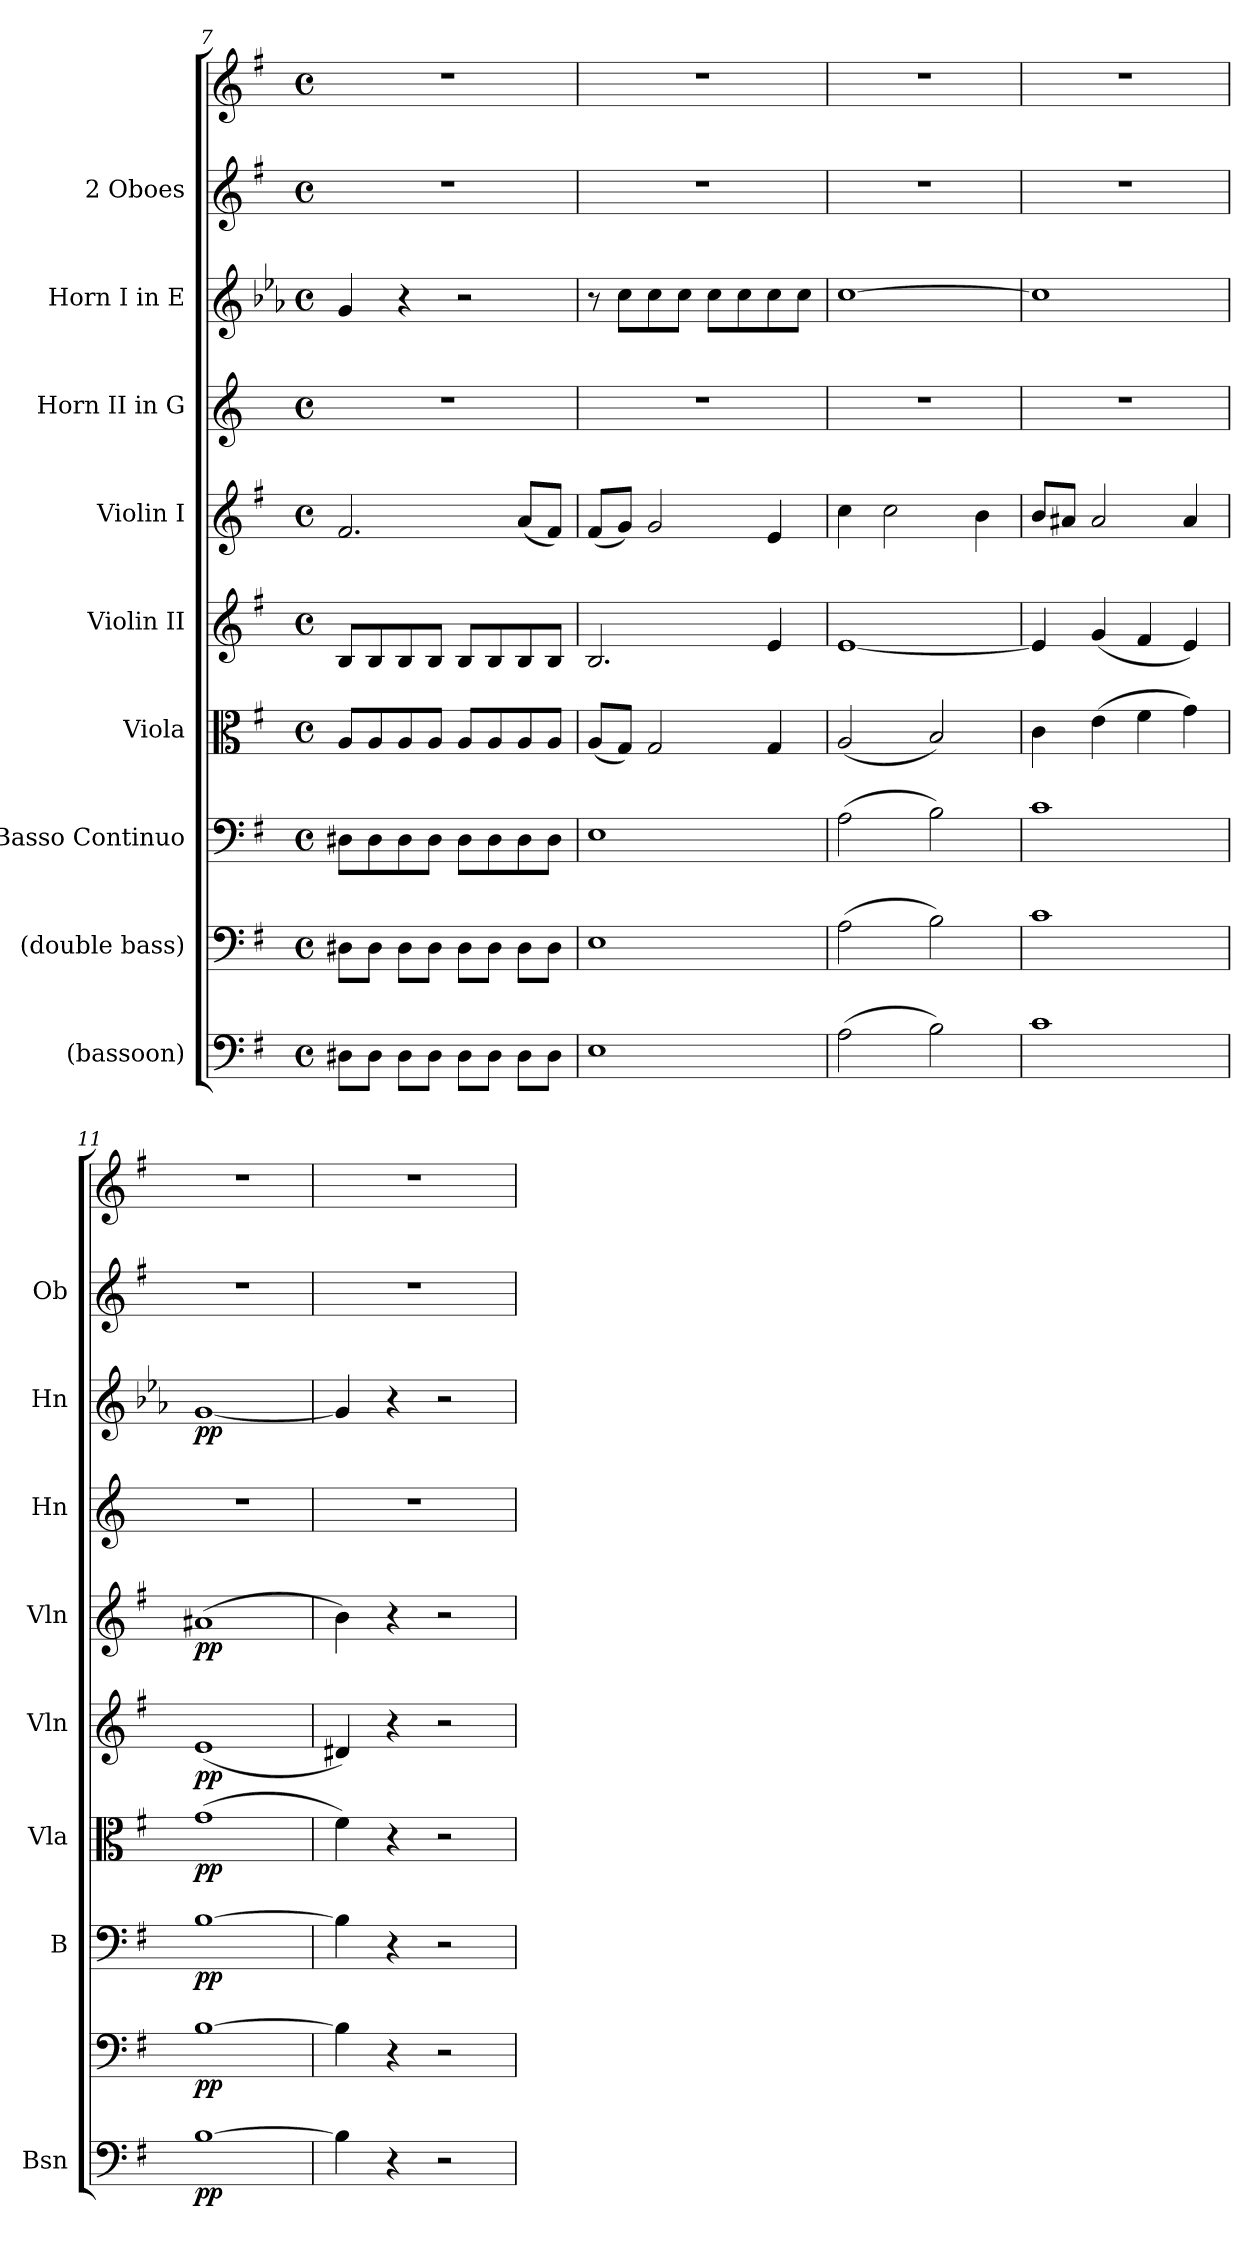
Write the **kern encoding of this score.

**kern	**dynam	**kern	**dynam	**kern	**dynam	**kern	**dynam	**kern	**dynam	**kern	**dynam	**kern	**kern	**dynam	**kern	**kern
*part9	*part9	*part8	*part8	*part7	*part7	*part6	*part6	*part5	*part5	*part4	*part4	*part3	*part2	*part2	*part1	*part1
*staff10	*staff10	*staff9	*staff9	*staff8	*staff8	*staff7	*staff7	*staff6	*staff6	*staff5	*staff5	*staff4	*staff3	*staff3	*staff2	*staff1
*I"(bassoon)	*	*I"(double bass)	*	*I"Basso Continuo	*	*I"Viola	*	*I"Violin II	*	*I"Violin I	*	*I"Horn II in G	*I"Horn I in E	*	*I"2 Oboes	*
*I'Bsn	*	*	*	*I'B	*	*I'Vla	*	*I'Vln	*	*I'Vln	*	*I'Hn	*I'Hn	*	*I'Ob	*
*clefF4	*	*clefF4	*	*clefF4	*	*clefC3	*	*clefG2	*	*clefG2	*	*clefG2	*clefG2	*	*clefG2	*clefG2
*	*	*	*	*	*	*	*	*	*	*	*	*ITrd3c5	*ITrd5c8	*	*	*
*k[f#]	*	*k[f#]	*	*k[f#]	*	*k[f#]	*	*k[f#]	*	*k[f#]	*	*k[f#]	*k[f#]	*	*k[f#]	*k[f#]
*M4/4	*	*M4/4	*	*M4/4	*	*M4/4	*	*M4/4	*	*M4/4	*	*M4/4	*M4/4	*	*M4/4	*M4/4
*met(c)	*	*met(c)	*	*met(c)	*	*met(c)	*	*met(c)	*	*met(c)	*	*met(c)	*met(c)	*	*met(c)	*met(c)
=7	=7	=7	=7	=7	=7	=7	=7	=7	=7	=7	=7	=7	=7	=7	=7	=7
8D#X\L	.	8D#X\L	.	8D#XL	.	8AL	.	8BL	.	2.f#	.	1r	4B	.	1r	1r
8D#\J	.	8D#\J	.	8D#	.	8A	.	8B	.	.	.	.	.	.	.	.
8D#\L	.	8D#\L	.	8D#	.	8A	.	8B	.	.	.	.	4r	.	.	.
8D#\J	.	8D#\J	.	8D#J	.	8AJ	.	8BJ	.	.	.	.	.	.	.	.
8D#\L	.	8D#\L	.	8D#L	.	8AL	.	8BL	.	.	.	.	2r	.	.	.
8D#\J	.	8D#\J	.	8D#	.	8A	.	8B	.	.	.	.	.	.	.	.
8D#\L	.	8D#\L	.	8D#	.	8A	.	8B	.	(8aL	.	.	.	.	.	.
8D#\J	.	8D#\J	.	8D#J	.	8AJ	.	8BJ	.	8f#J)	.	.	.	.	.	.
=8	=8	=8	=8	=8	=8	=8	=8	=8	=8	=8	=8	=8	=8	=8	=8	=8
1E	.	1E	.	1E	.	(8AL	.	2.B	.	(8f#L	.	1r	8r	.	1r	1r
.	.	.	.	.	.	8GJ)	.	.	.	8gJ)	.	.	8eL	.	.	.
.	.	.	.	.	.	2G	.	.	.	2g	.	.	8e	.	.	.
.	.	.	.	.	.	.	.	.	.	.	.	.	8eJ	.	.	.
.	.	.	.	.	.	.	.	.	.	.	.	.	8eL	.	.	.
.	.	.	.	.	.	.	.	.	.	.	.	.	8e	.	.	.
.	.	.	.	.	.	4G	.	4e	.	4e	.	.	8e	.	.	.
.	.	.	.	.	.	.	.	.	.	.	.	.	8eJ	.	.	.
=9	=9	=9	=9	=9	=9	=9	=9	=9	=9	=9	=9	=9	=9	=9	=9	=9
(2A	.	(2A	.	(2A	.	(2A	.	[1e	.	4cc	.	1r	[1e	.	1r	1r
.	.	.	.	.	.	.	.	.	.	2cc	.	.	.	.	.	.
2B)	.	2B)	.	2B)	.	2B)	.	.	.	.	.	.	.	.	.	.
.	.	.	.	.	.	.	.	.	.	4b	.	.	.	.	.	.
=10	=10	=10	=10	=10	=10	=10	=10	=10	=10	=10	=10	=10	=10	=10	=10	=10
1c	.	1c	.	1c	.	4c	.	4e]	.	8bL	.	1r	1e]	.	1r	1r
.	.	.	.	.	.	.	.	.	.	8a#XJ	.	.	.	.	.	.
.	.	.	.	.	.	(4e	.	(4g	.	2a#	.	.	.	.	.	.
.	.	.	.	.	.	4f#	.	4f#	.	.	.	.	.	.	.	.
.	.	.	.	.	.	4g)	.	4e)	.	4a#	.	.	.	.	.	.
=11	=11	=11	=11	=11	=11	=11	=11	=11	=11	=11	=11	=11	=11	=11	=11	=11
[1B	pp	[1B	pp	[1B	pp	(1g	pp	(1e	pp	(1a#X	pp	1r	[1B	pp	1r	1r
=12	=12	=12	=12	=12	=12	=12	=12	=12	=12	=12	=12	=12	=12	=12	=12	=12
4B]	.	4B]	.	4B]	.	4f#)	.	4d#X)	.	4b)	.	1r	4B]	.	1r	1r
4r	.	4r	.	4r	.	4r	.	4r	.	4r	.	.	4r	.	.	.
2r	.	2r	.	2r	.	2r	.	2r	.	2r	.	.	2r	.	.	.
=	=	=	=	=	=	=	=	=	=	=	=	=	=	=	=	=
*-	*-	*-	*-	*-	*-	*-	*-	*-	*-	*-	*-	*-	*-	*-	*-	*-
